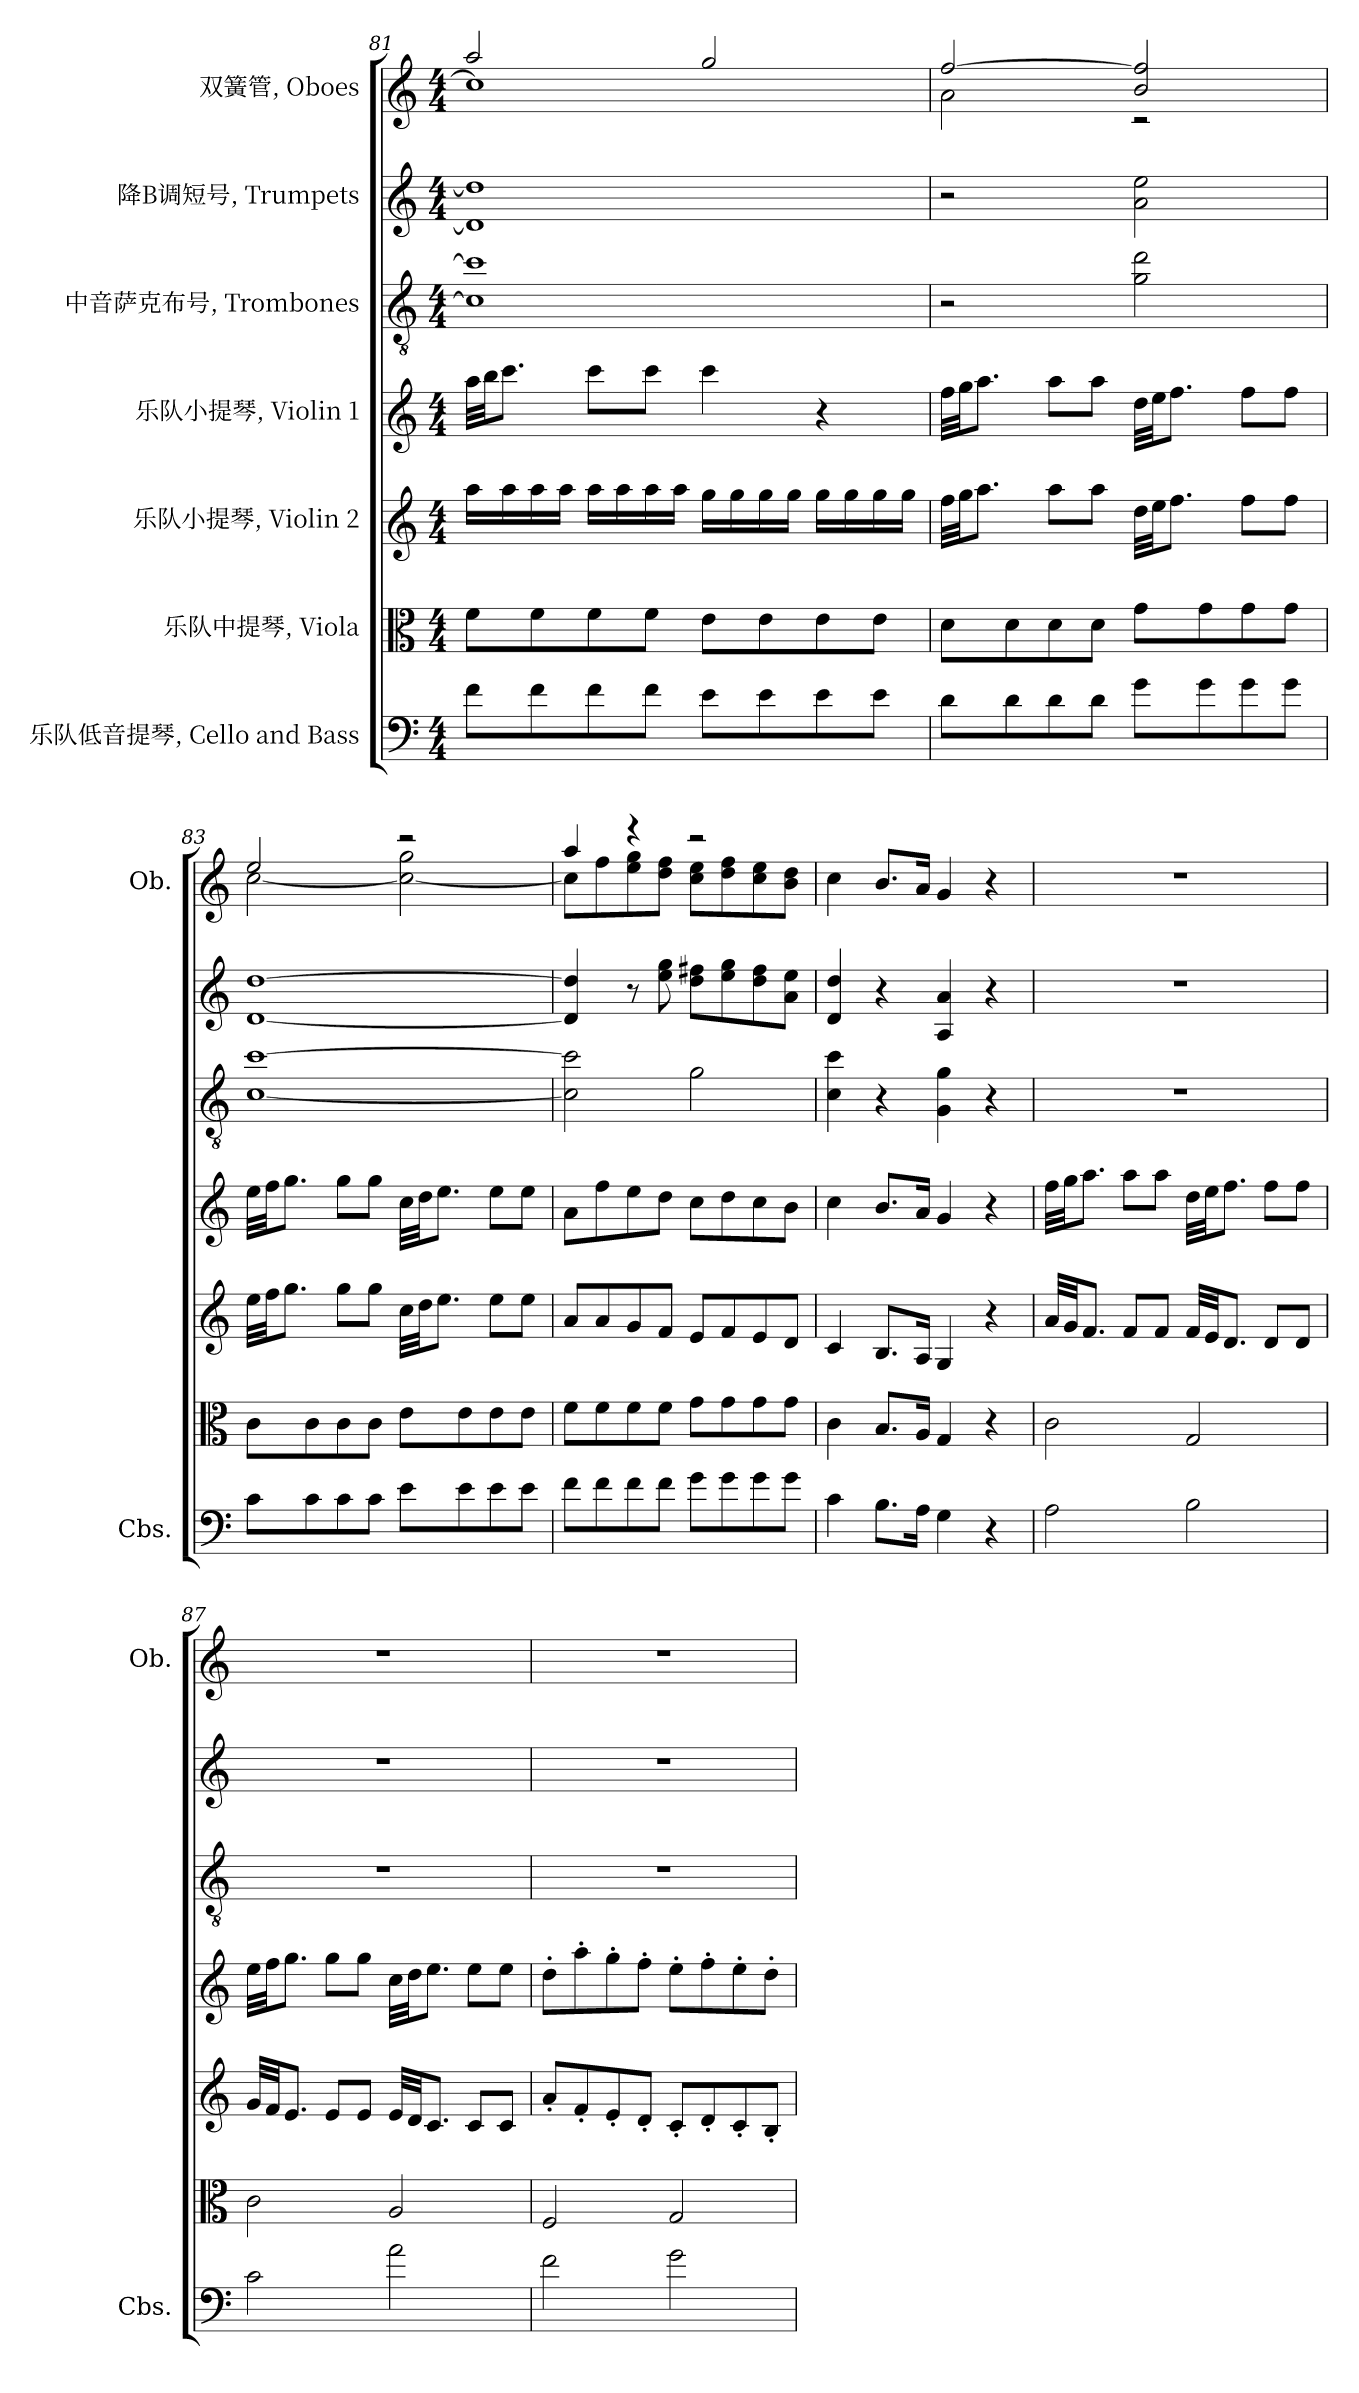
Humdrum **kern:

**kern	**kern	**kern	**kern	**kern	**kern	**kern
*part7	*part6	*part5	*part4	*part3	*part2	*part1
*staff7	*staff6	*staff5	*staff4	*staff3	*staff2	*staff1
*I"乐队低音提琴, Cello and Bass	*I"乐队中提琴, Viola	*I"乐队小提琴, Violin 2	*I"乐队小提琴, Violin 1	*I"中音萨克布号, Trombones	*I"降B调短号, Trumpets	*I"双簧管, Oboes
*I'Cbs.	*	*	*	*	*	*I'Ob.
*clefF4	*clefC3	*clefG2	*clefG2	*clefGv2	*clefG2	*clefG2
*ITrd7c12	*	*	*	*	*ITrd1c2	*
*k[]	*k[]	*k[]	*k[]	*k[]	*k[b-e-]	*k[]
*M4/4	*M4/4	*M4/4	*M4/4	*M4/4	*M4/4	*M4/4
=81	=81	=81	=81	=81	=81	=81
*	*	*	*	*	*	*^
8F\L	8f\L	16aa\LL	32aa\LLL	1c] 1cc]	1c] 1cc]	2aa/	1cc]
.	.	.	32bb\JJ	.	.	.	.
.	.	16aa\	8.ccc\J	.	.	.	.
8F\	8f\	16aa\	.	.	.	.	.
.	.	16aa\JJ	.	.	.	.	.
8F\	8f\	16aa\LL	8ccc\L	.	.	.	.
.	.	16aa\	.	.	.	.	.
8F\J	8f\J	16aa\	8ccc\J	.	.	.	.
.	.	16aa\JJ	.	.	.	.	.
8E\L	8e\L	16gg\LL	4ccc\	.	.	2gg/	.
.	.	16gg\	.	.	.	.	.
8E\	8e\	16gg\	.	.	.	.	.
.	.	16gg\JJ	.	.	.	.	.
8E\	8e\	16gg\LL	4r	.	.	.	.
.	.	16gg\	.	.	.	.	.
8E\J	8e\J	16gg\	.	.	.	.	.
.	.	16gg\JJ	.	.	.	.	.
!!LO:PB:g=z	!!
=82	=82	=82	=82	=82	=82	=82	=82
8D\L	8d\L	32ff\LLL	32ff\LLL	2r	2r	[2ff/	2a\
.	.	32gg\JJ	32gg\JJ	.	.	.	.
.	.	8.aa\J	8.aa\J	.	.	.	.
8D\	8d\	.	.	.	.	.	.
8D\	8d\	8aa\L	8aa\L	.	.	.	.
8D\J	8d\J	8aa\J	8aa\J	.	.	.	.
8G\L	8g\L	32dd\LLL	32dd\LLL	2g\ 2dd\	2g\ 2dd\	2b/ 2ff/]	2r
.	.	32ee\JJ	32ee\JJ	.	.	.	.
.	.	8.ff\J	8.ff\J	.	.	.	.
8G\	8g\	.	.	.	.	.	.
8G\	8g\	8ff\L	8ff\L	.	.	.	.
8G\J	8g\J	8ff\J	8ff\J	.	.	.	.
=83	=83	=83	=83	=83	=83	=83	=83
8C\L	8c\L	32ee\LLL	32ee\LLL	[1c [1cc	[1c [1cc	2ee/	[2cc\
.	.	32ff\JJ	32ff\JJ	.	.	.	.
.	.	8.gg\J	8.gg\J	.	.	.	.
8C\	8c\	.	.	.	.	.	.
8C\	8c\	8gg\L	8gg\L	.	.	.	.
8C\J	8c\J	8gg\J	8gg\J	.	.	.	.
8E\L	8e\L	32cc\LLL	32cc\LLL	.	.	2r	2cc\_ 2gg\
.	.	32dd\JJ	32dd\JJ	.	.	.	.
.	.	8.ee\J	8.ee\J	.	.	.	.
8E\	8e\	.	.	.	.	.	.
8E\	8e\	8ee\L	8ee\L	.	.	.	.
8E\J	8e\J	8ee\J	8ee\J	.	.	.	.
=84	=84	=84	=84	=84	=84	=84	=84
8F\L	8f\L	8a/L	8a\L	2c\] 2cc\]	4c/] 4cc/]	4aa/	8cc\L]
8F\	8f\	8a/	8ff\	.	.	.	8ff\
8F\	8f\	8g/	8ee\	.	8r	4r	8ee\ 8gg\
8F\J	8f\J	8f/J	8dd\J	.	8dd\ 8ff\	.	8dd\ 8ff\J
8G\L	8g\L	8e/L	8cc\L	2g\	8cc\ 8een\L	2r	8cc\ 8ee\L
8G\	8g\	8f/	8dd\	.	8dd\ 8ff\	.	8dd\ 8ff\
8G\	8g\	8e/	8cc\	.	8cc\ 8ee\	.	8cc\ 8ee\
8G\J	8g\J	8d/J	8b\J	.	8g\ 8dd\J	.	8b\ 8dd\J
*	*	*	*	*	*	*v	*v
!!LO:PB:g=z
=85	=85	=85	=85	=85	=85	=85
4C\	4c\	4c/	4cc\	4c\ 4cc\	4c/ 4cc/	4cc\
8.BB\L	8.B/L	8.B/L	8.b/L	4r	4r	8.b/L
16AA\Jk	16A/Jk	16A/Jk	16a/Jk	.	.	16a/Jk
4GG\	4G/	4G/	4g/	4G\ 4g\	4G/ 4g/	4g/
4r	4r	4r	4r	4r	4r	4r
=86	=86	=86	=86	=86	=86	=86
2AA\	2c\	32a/LLL	32ff\LLL	1r	1r	1r
.	.	32g/JJ	32gg\JJ	.	.	.
.	.	8.f/J	8.aa\J	.	.	.
.	.	8f/L	8aa\L	.	.	.
.	.	8f/J	8aa\J	.	.	.
2BB\	2G/	32f/LLL	32dd\LLL	.	.	.
.	.	32e/JJ	32ee\JJ	.	.	.
.	.	8.d/J	8.ff\J	.	.	.
.	.	8d/L	8ff\L	.	.	.
.	.	8d/J	8ff\J	.	.	.
=87	=87	=87	=87	=87	=87	=87
2C\	2c\	32g/LLL	32ee\LLL	1r	1r	1r
.	.	32f/JJ	32ff\JJ	.	.	.
.	.	8.e/J	8.gg\J	.	.	.
.	.	8e/L	8gg\L	.	.	.
.	.	8e/J	8gg\J	.	.	.
2A\	2A/	32e/LLL	32cc\LLL	.	.	.
.	.	32d/JJ	32dd\JJ	.	.	.
.	.	8.c/J	8.ee\J	.	.	.
.	.	8c/L	8ee\L	.	.	.
.	.	8c/J	8ee\J	.	.	.
=88	=88	=88	=88	=88	=88	=88
2F\	2F/	8a'/L	8dd'\L	1r	1r	1r
.	.	8f'/	8aa'\	.	.	.
.	.	8e'/	8gg'\	.	.	.
.	.	8d'/J	8ff'\J	.	.	.
2G\	2G/	8c'/L	8ee'\L	.	.	.
.	.	8d'/	8ff'\	.	.	.
.	.	8c'/	8ee'\	.	.	.
.	.	8B'/J	8dd'\J	.	.	.
=	=	=	=	=	=	=
*-	*-	*-	*-	*-	*-	*-
